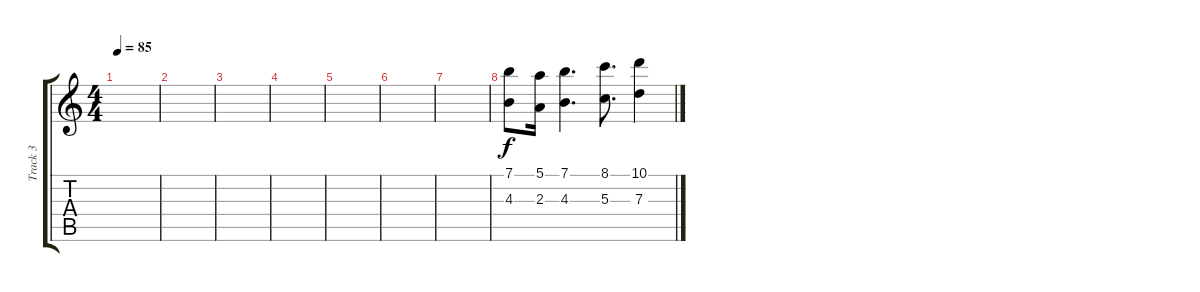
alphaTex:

\track ("Track 3" "Track 3") {instrument distortionguitar}
\staff {score tabs}
\tuning (E4 B3 G3 D3 A2 E2) {hide}
\ts (4 4)
\tempo 85
\clef g2
\ks c
|
|
|
|
|
|
|
(7.1 4.3).8 (5.1 2.3).16 (7.1 4.3).4{d} (8.1 5.3).8{d} (10.1 7.3).4
